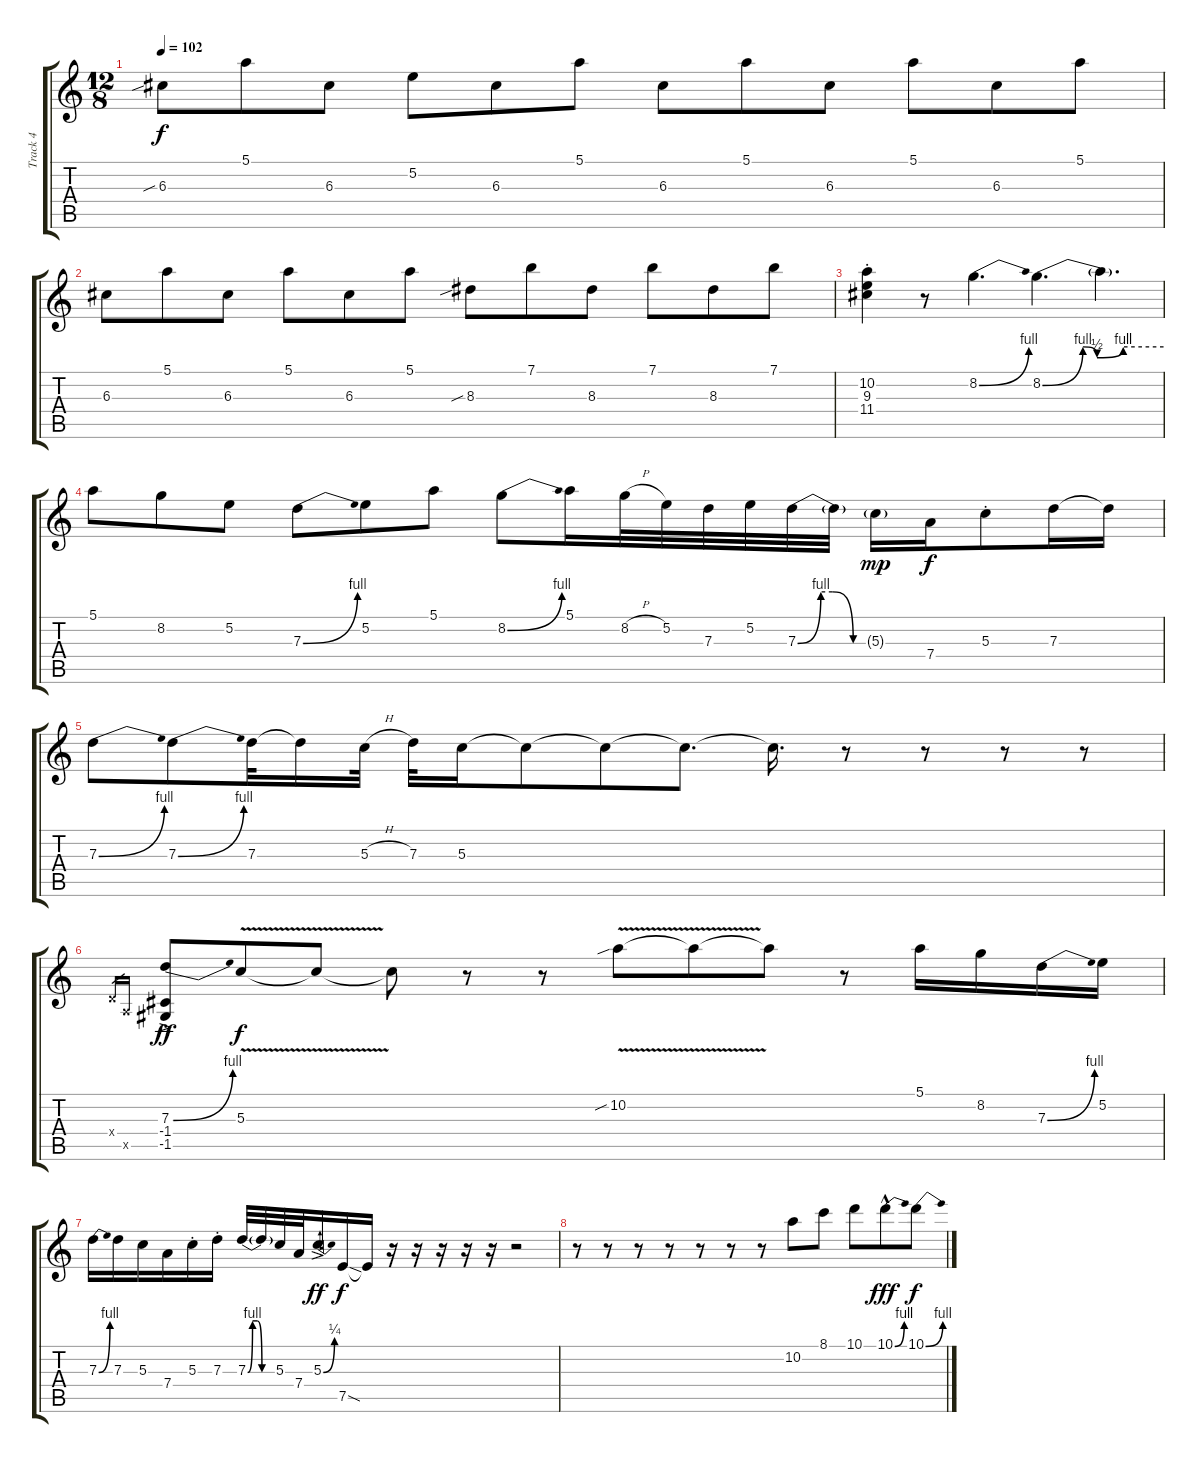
\track ("Track 4" "Track 4") {instrument overdrivenguitar}
\staff {score tabs}
\tuning (E4 B3 G3 D3 A2 E2) {hide}
\ts (12 8)
\tempo 102
\clef g2
\ks c
6.3{sib}.8{dy f instrument overdrivenguitar} 5.1.8 6.3.8 5.2.8 6.3.8 5.1.8 6.3.8 5.1.8 6.3.8 5.1.8 6.3.8 5.1.8 |
6.3.8 5.1.8 6.3.8 5.1.8 6.3.8 5.1.8 8.3{sib}.8 7.1.8 8.3.8 7.1.8 8.3.8 7.1.8 |
(10.2{st} 9.3{st} 11.4{st}).4 r.8 8.2{be (bend 0 0 60 4)}.4{d} 8.2{be (custom 0 0 20 4 27 2 40 4 60 4)}.4{d} 8.2{t}.4{d} |
5.1.8 8.2.8 5.2.8 7.3{be (bend 0 0 60 4)}.8 5.2.8 5.1.8 8.2{be (bend 0 0 60 4)}.8 5.1.16 8.2{h}.32 5.2.32 7.3.32 5.2.32 7.3{be (custom 0 0 20 4 30 4 48 0 60 0)}.32 7.3{t}.32 5.3{g}.16{dy mp} 7.4.16{dy f} 5.3{st}.8 7.3.16 7.3{t}.16 |
7.3{be (bend 0 0 60 4)}.8 7.3{be (bend 0 0 60 4)}.8 7.3.32 7.3{t}.16 5.3{h}.32 7.3.32 5.3.16 5.3{t}.8 5.3{t}.8 5.3{t}.8{d} 5.3{t}.16{d} r.8 r.8 r.8 r.8 |
0.4{x}.16{gr} 0.5{x}.16{gr} (7.3{be (bend 0 0 60 4) ac} -1.4 -1.5).8{dy ff} 5.3{v}.8{dy f} 5.3{t}.8 5.3{t}.8 r.8 r.8 10.2{v sib}.8 10.2{t}.8 10.2{t}.8 r.8 5.1.16 8.2.16 7.3{be (bend 0 0 60 4)}.16 5.2.16 |
7.3{be (bend 0 0 60 4)}.16 7.3.16 5.3.16 7.4.16 5.3{st}.16 7.3{st}.16 7.3{be (custom 0 0 10 4 20 4 30 0 60 0)}.32 7.3{t}.32 5.3.32 7.4.32 5.3{be (bend 0 0 60 1) ac}.16{dy ff} 7.5{sod}.16{dy f} 7.5{t}.16 r.16 r.16 r.16 r.16 r.16 r.2 |
r.8 r.8 r.8 r.8 r.8 r.8 r.8 10.2.8 8.1.8 10.1.8 10.1{be (bend 0 0 60 4) hac}.8{dy fff} 10.1{be (bend 0 0 60 4)}.8{dy f}
